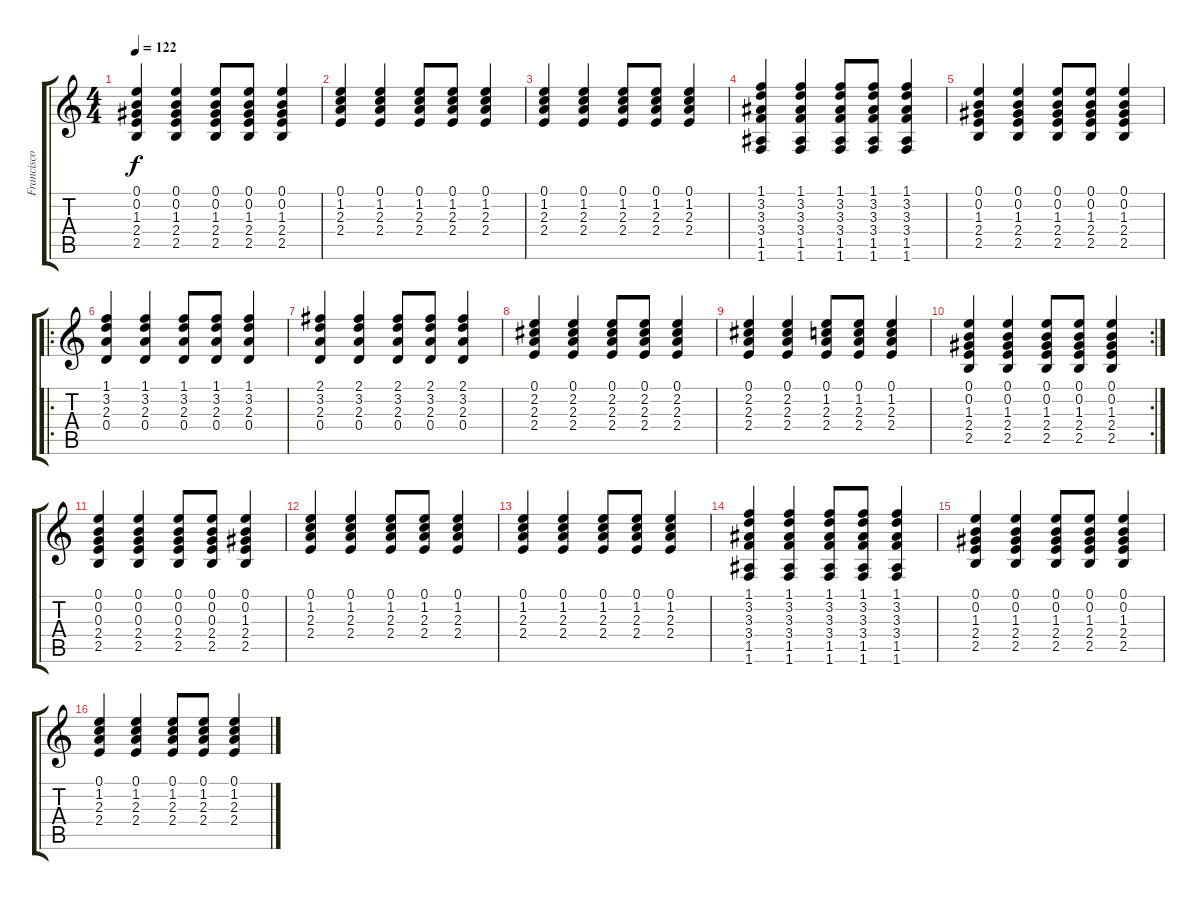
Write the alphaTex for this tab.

\track ("Francisco Duran" "Francisco ") {instrument acousticguitarsteel}
\staff {score tabs}
\tuning (E4 B3 G3 D3 A2 E2) {hide}
\ts (4 4)
\tempo 122
\clef g2
\ks c
(0.1 0.2 1.3 2.4 2.5).4{dy f} (0.1 0.2 1.3 2.4 2.5).4 (0.1 0.2 1.3 2.4 2.5).8 (0.1 0.2 1.3 2.4 2.5).8 (0.1 0.2 1.3 2.4 2.5).4 |
(0.1 1.2 2.3 2.4).4 (0.1 1.2 2.3 2.4).4 (0.1 1.2 2.3 2.4).8 (0.1 1.2 2.3 2.4).8 (0.1 1.2 2.3 2.4).4 |
(0.1 1.2 2.3 2.4).4 (0.1 1.2 2.3 2.4).4 (0.1 1.2 2.3 2.4).8 (0.1 1.2 2.3 2.4).8 (0.1 1.2 2.3 2.4).4 |
(1.1 3.2 3.3 3.4 1.5 1.6).4 (1.1 3.2 3.3 3.4 1.5 1.6).4 (1.1 3.2 3.3 3.4 1.5 1.6).8 (1.1 3.2 3.3 3.4 1.5 1.6).8 (1.1 3.2 3.3 3.4 1.5 1.6).4 |
(0.1 0.2 1.3 2.4 2.5).4 (0.1 0.2 1.3 2.4 2.5).4 (0.1 0.2 1.3 2.4 2.5).8 (0.1 0.2 1.3 2.4 2.5).8 (0.1 0.2 1.3 2.4 2.5).4 |
\ro
(1.1 3.2 2.3 0.4).4 (1.1 3.2 2.3 0.4).4 (1.1 3.2 2.3 0.4).8 (1.1 3.2 2.3 0.4).8 (1.1 3.2 2.3 0.4).4 |
(2.1 3.2 2.3 0.4).4 (2.1 3.2 2.3 0.4).4 (2.1 3.2 2.3 0.4).8 (2.1 3.2 2.3 0.4).8 (2.1 3.2 2.3 0.4).4 |
(0.1 2.2 2.3 2.4).4 (0.1 2.2 2.3 2.4).4 (0.1 2.2 2.3 2.4).8 (0.1 2.2 2.3 2.4).8 (0.1 2.2 2.3 2.4).4 |
(0.1 2.2 2.3 2.4).4 (0.1 2.2 2.3 2.4).4 (0.1 1.2 2.3 2.4).8 (0.1 1.2 2.3 2.4).8 (0.1 1.2 2.3 2.4).4 |
\rc 2
(0.1 0.2 1.3 2.4 2.5).4 (0.1 0.2 1.3 2.4 2.5).4 (0.1 0.2 1.3 2.4 2.5).8 (0.1 0.2 1.3 2.4 2.5).8 (0.1 0.2 1.3 2.4 2.5).4 |
(0.1 0.2 0.3 2.4 2.5).4 (0.1 0.2 0.3 2.4 2.5).4 (0.1 0.2 0.3 2.4 2.5).8 (0.1 0.2 0.3 2.4 2.5).8 (0.1 0.2 1.3 2.4 2.5).4 |
(0.1 1.2 2.3 2.4).4 (0.1 1.2 2.3 2.4).4 (0.1 1.2 2.3 2.4).8 (0.1 1.2 2.3 2.4).8 (0.1 1.2 2.3 2.4).4 |
(0.1 1.2 2.3 2.4).4 (0.1 1.2 2.3 2.4).4 (0.1 1.2 2.3 2.4).8 (0.1 1.2 2.3 2.4).8 (0.1 1.2 2.3 2.4).4 |
(1.1 3.2 3.3 3.4 1.5 1.6).4 (1.1 3.2 3.3 3.4 1.5 1.6).4 (1.1 3.2 3.3 3.4 1.5 1.6).8 (1.1 3.2 3.3 3.4 1.5 1.6).8 (1.1 3.2 3.3 3.4 1.5 1.6).4 |
(0.1 0.2 1.3 2.4 2.5).4 (0.1 0.2 1.3 2.4 2.5).4 (0.1 0.2 1.3 2.4 2.5).8 (0.1 0.2 1.3 2.4 2.5).8 (0.1 0.2 1.3 2.4 2.5).4 |
(0.1 1.2 2.3 2.4).4 (0.1 1.2 2.3 2.4).4 (0.1 1.2 2.3 2.4).8 (0.1 1.2 2.3 2.4).8 (0.1 1.2 2.3 2.4).4
